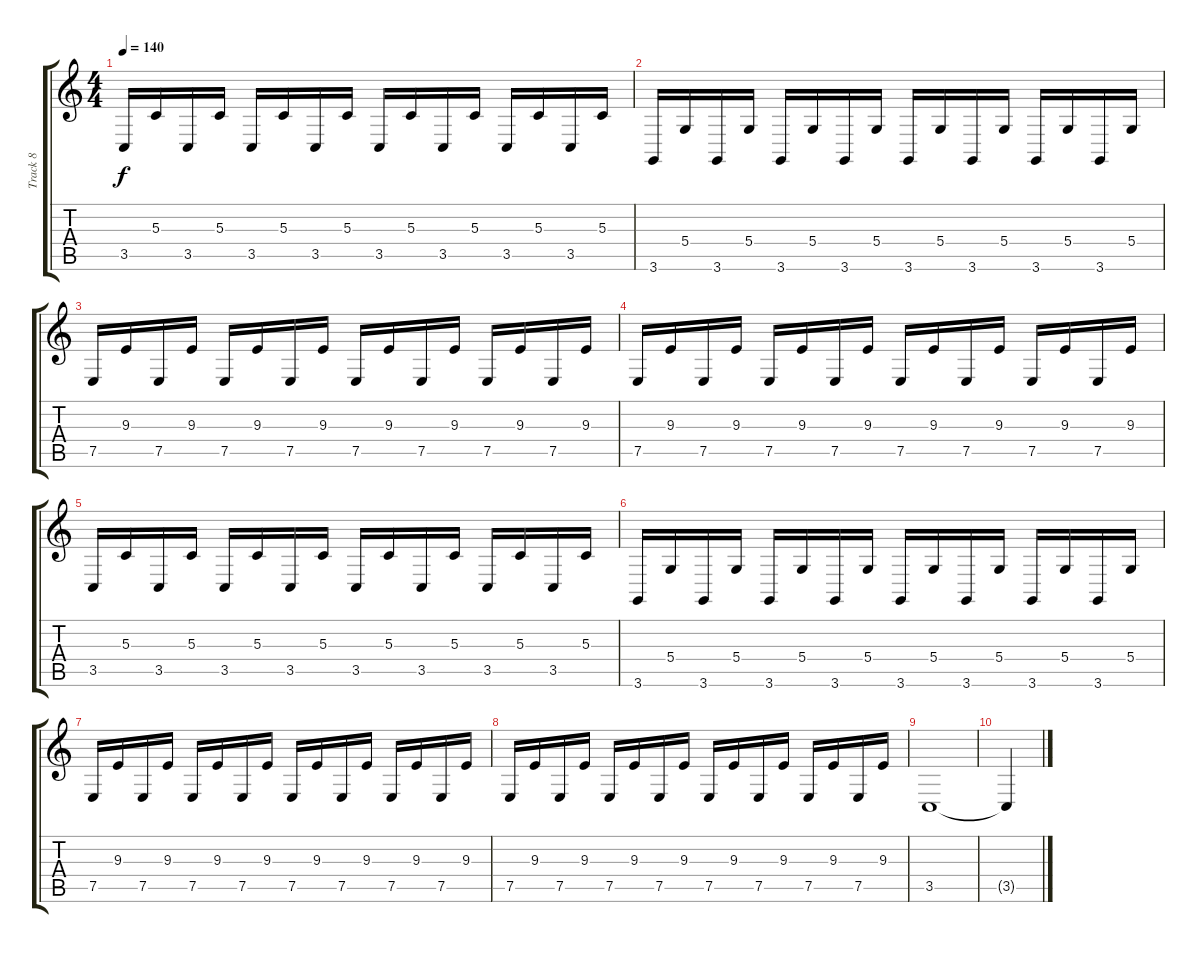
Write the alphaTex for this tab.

\track ("Track 8" "Track 8") {instrument lead1square}
\staff {score tabs}
\tuning (E4 B3 G3 D3 A2 E2) {hide}
\ts (4 4)
\tempo 140
\clef g2
\ks c
3.5.16{dy f} 5.3.16 3.5.16 5.3.16 3.5.16 5.3.16 3.5.16 5.3.16 3.5.16 5.3.16 3.5.16 5.3.16 3.5.16 5.3.16 3.5.16 5.3.16 |
3.6.16 5.4.16 3.6.16 5.4.16 3.6.16 5.4.16 3.6.16 5.4.16 3.6.16 5.4.16 3.6.16 5.4.16 3.6.16 5.4.16 3.6.16 5.4.16 |
7.5.16 9.3.16 7.5.16 9.3.16 7.5.16 9.3.16 7.5.16 9.3.16 7.5.16 9.3.16 7.5.16 9.3.16 7.5.16 9.3.16 7.5.16 9.3.16 |
7.5.16 9.3.16 7.5.16 9.3.16 7.5.16 9.3.16 7.5.16 9.3.16 7.5.16 9.3.16 7.5.16 9.3.16 7.5.16 9.3.16 7.5.16 9.3.16 |
3.5.16 5.3.16 3.5.16 5.3.16 3.5.16 5.3.16 3.5.16 5.3.16 3.5.16 5.3.16 3.5.16 5.3.16 3.5.16 5.3.16 3.5.16 5.3.16 |
3.6.16 5.4.16 3.6.16 5.4.16 3.6.16 5.4.16 3.6.16 5.4.16 3.6.16 5.4.16 3.6.16 5.4.16 3.6.16 5.4.16 3.6.16 5.4.16 |
7.5.16 9.3.16 7.5.16 9.3.16 7.5.16 9.3.16 7.5.16 9.3.16 7.5.16 9.3.16 7.5.16 9.3.16 7.5.16 9.3.16 7.5.16 9.3.16 |
7.5.16 9.3.16 7.5.16 9.3.16 7.5.16 9.3.16 7.5.16 9.3.16 7.5.16 9.3.16 7.5.16 9.3.16 7.5.16 9.3.16 7.5.16 9.3.16 |
3.5.1 |
3.5{t}.4
